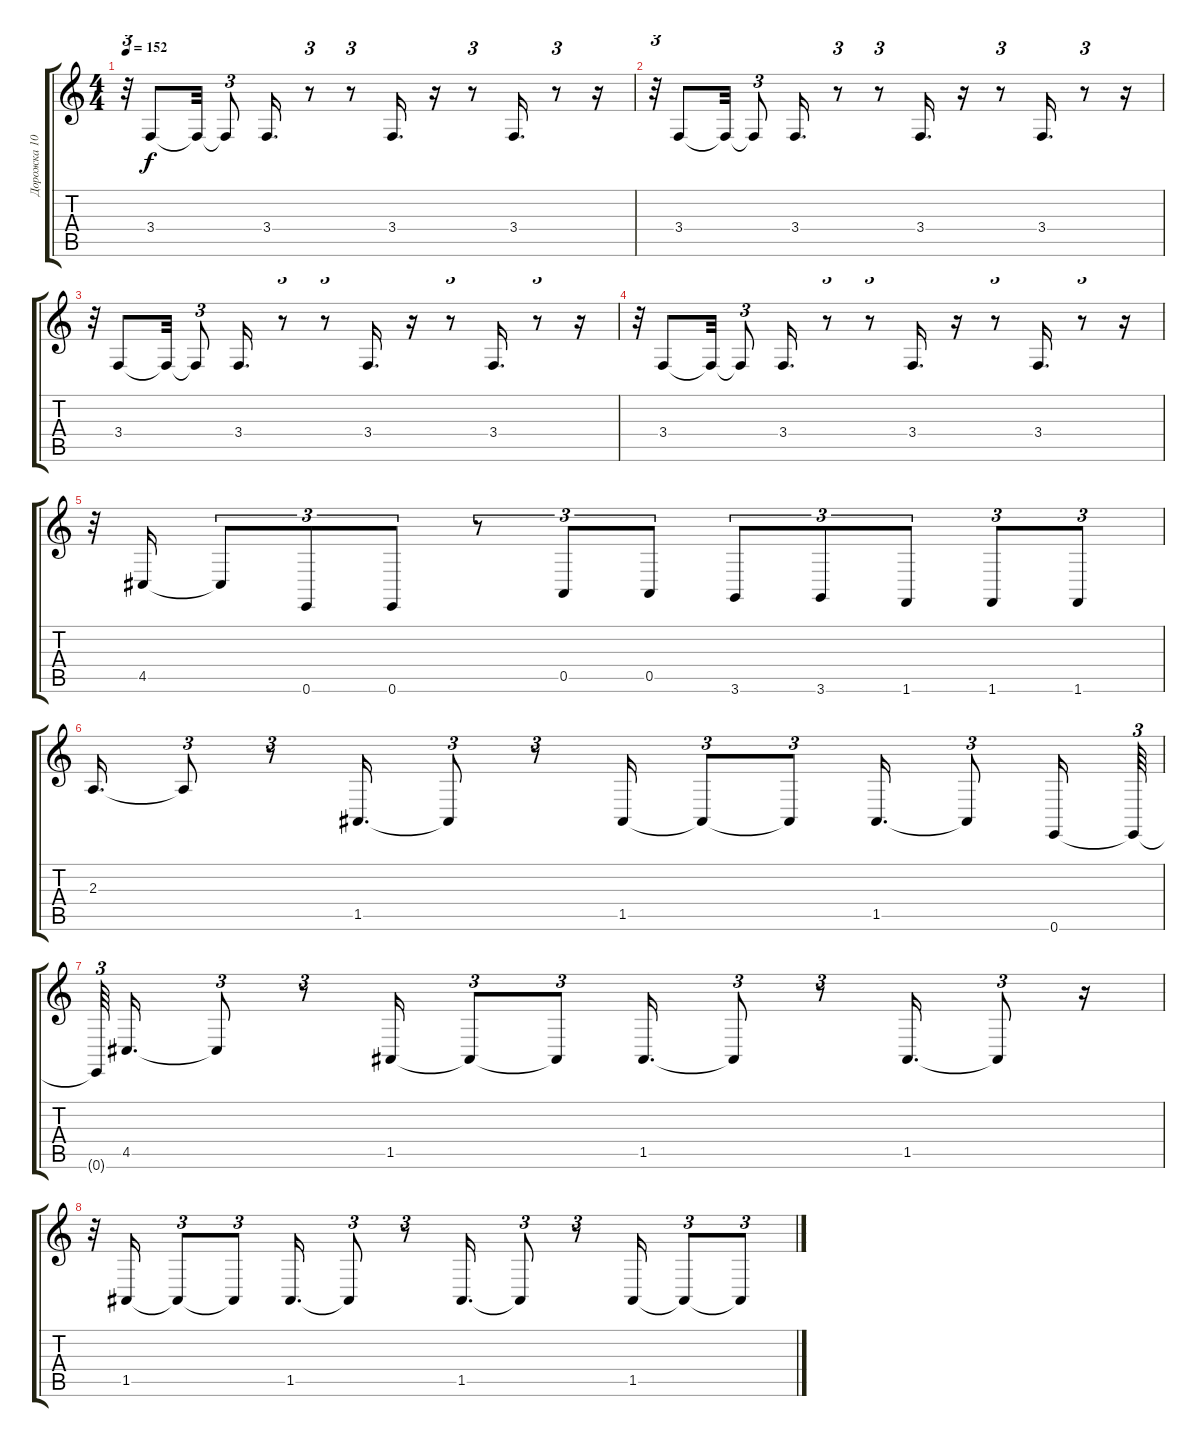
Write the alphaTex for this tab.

\track ("Дорожка 10" "Дорожка 10") {instrument brightacousticpiano}
\staff {score tabs}
\tuning (E4 B3 G3 D3 A2 E2) {hide}
\ts (4 4)
\tempo 152
\clef g2
\ks c
r.32{tu (3 2) dy f} 3.4.8 3.4{t}.32 3.4{t}.8{tu (3 2)} 3.4.16{d} r.8{tu (3 2)} r.8{tu (3 2)} 3.4.16{d} r.16 r.8{tu (3 2)} 3.4.16{d} r.8{tu (3 2)} r.16 |
r.32{tu (3 2)} 3.4.8 3.4{t}.32 3.4{t}.8{tu (3 2)} 3.4.16{d} r.8{tu (3 2)} r.8{tu (3 2)} 3.4.16{d} r.16 r.8{tu (3 2)} 3.4.16{d} r.8{tu (3 2)} r.16 |
r.32{tu (3 2)} 3.4.8 3.4{t}.32 3.4{t}.8{tu (3 2)} 3.4.16{d} r.8{tu (3 2)} r.8{tu (3 2)} 3.4.16{d} r.16 r.8{tu (3 2)} 3.4.16{d} r.8{tu (3 2)} r.16 |
r.32{tu (3 2)} 3.4.8 3.4{t}.32 3.4{t}.8{tu (3 2)} 3.4.16{d} r.8{tu (3 2)} r.8{tu (3 2)} 3.4.16{d} r.16 r.8{tu (3 2)} 3.4.16{d} r.8{tu (3 2)} r.16 |
r.32{tu (3 2)} 4.5.16 4.5{t}.8{tu (3 2)} 0.6.8{tu (3 2)} 0.6.8{tu (3 2)} r.8{tu (3 2)} 0.5.8{tu (3 2)} 0.5.8{tu (3 2)} 3.6.8{tu (3 2)} 3.6.8{tu (3 2)} 1.6.8{tu (3 2)} 1.6.8{tu (3 2)} 1.6.8{tu (3 2)} |
2.3.16{d} 2.3{t}.8{tu (3 2)} r.8{tu (3 2)} 1.5.16{d} 1.5{t}.8{tu (3 2)} r.8{tu (3 2)} 1.5.16 1.5{t}.8{tu (3 2)} 1.5{t}.8{tu (3 2)} 1.5.16{d} 1.5{t}.8{tu (3 2)} 0.6.16 0.6{t}.64{tu (3 2)} |
0.6{t}.64{tu (3 2) beam splitsecondary} 4.5.16{d} 4.5{t}.8{tu (3 2)} r.8{tu (3 2)} 1.5.16 1.5{t}.8{tu (3 2)} 1.5{t}.8{tu (3 2)} 1.5.16{d} 1.5{t}.8{tu (3 2)} r.8{tu (3 2)} 1.5.16{d} 1.5{t}.8{tu (3 2)} r.16 |
r.32{tu (3 2)} 1.5.16 1.5{t}.8{tu (3 2)} 1.5{t}.8{tu (3 2)} 1.5.16{d} 1.5{t}.8{tu (3 2)} r.8{tu (3 2)} 1.5.16{d} 1.5{t}.8{tu (3 2)} r.8{tu (3 2)} 1.5.16 1.5{t}.8{tu (3 2)} 1.5{t}.8{tu (3 2)}
